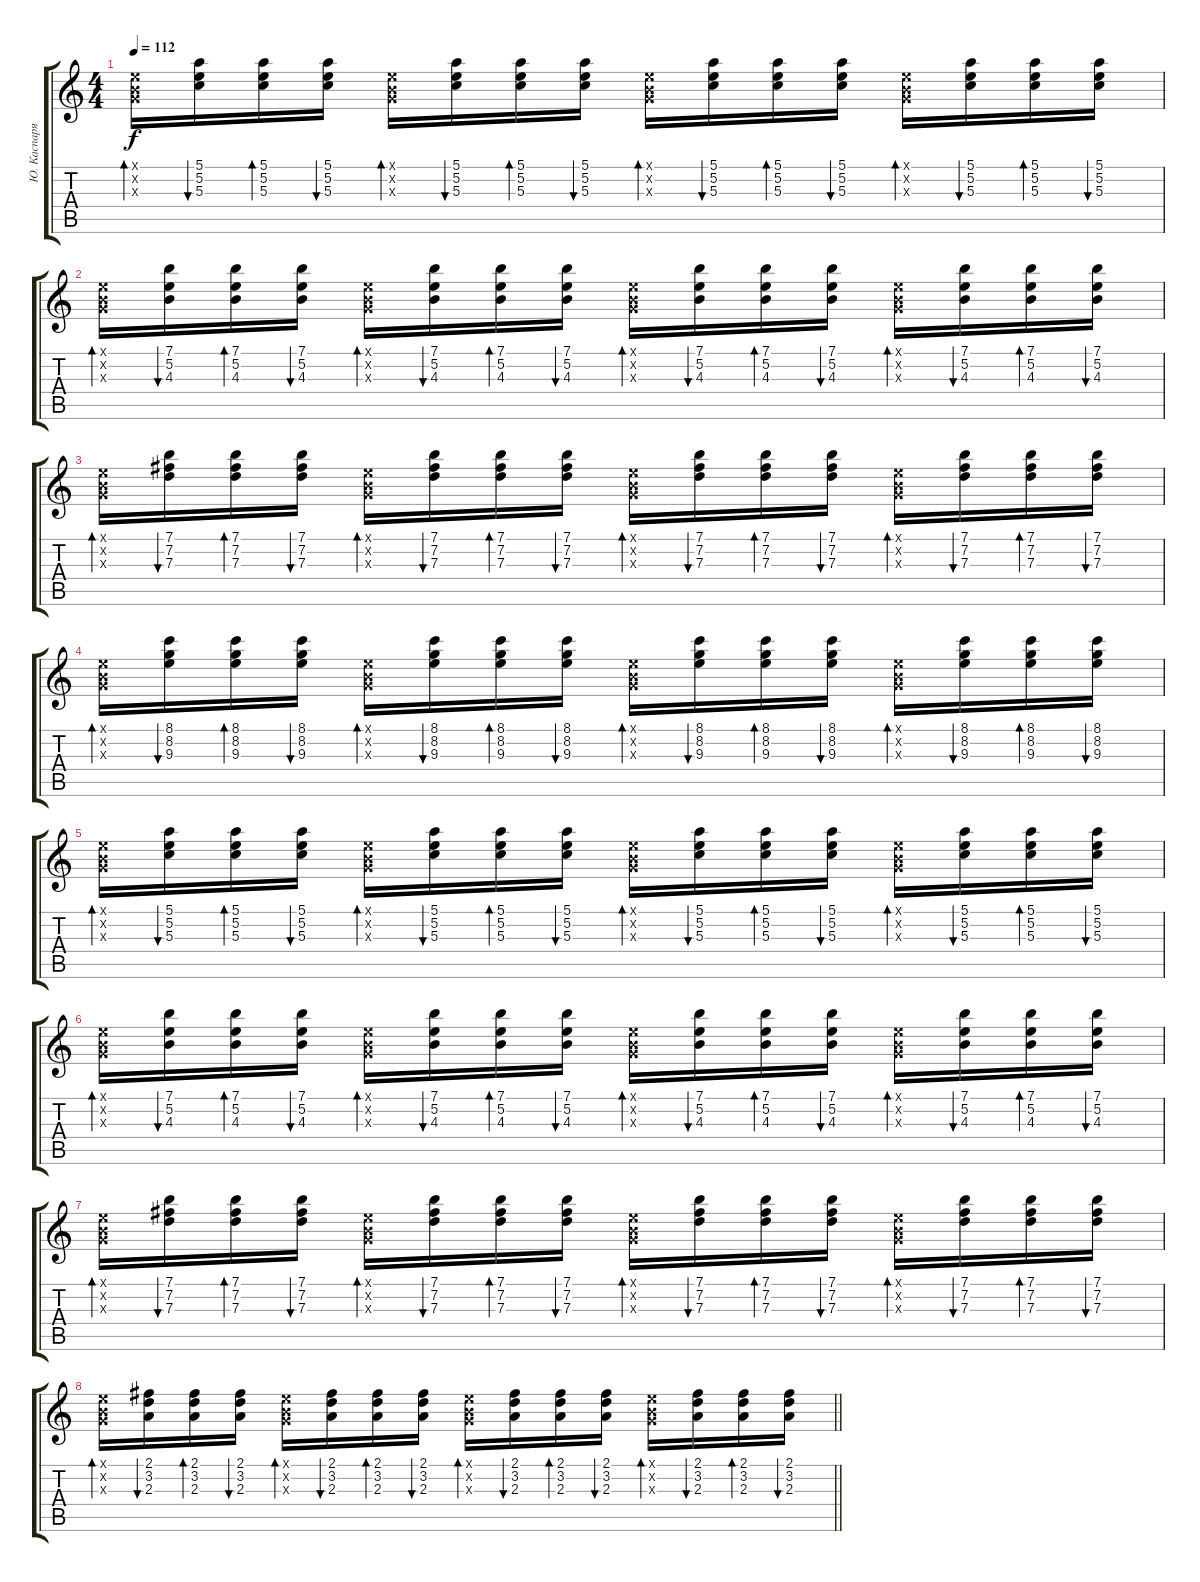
\track ("Ю. Каспарян (ритм)" "Ю. Каспаря") {instrument electricguitarclean}
\staff {score tabs}
\tuning (E4 B3 G3 D3 A2 E2) {hide}
\ts (4 4)
\tempo 112
\clef g2
\ks c
(0.1{x} 0.2{x} 0.3{x}).16{bd 60 dy f} (5.1 5.2 5.3).16{bu 60} (5.1 5.2 5.3).16{bd 60} (5.1 5.2 5.3).16{bu 60} (0.1{x} 0.2{x} 0.3{x}).16{bd 60} (5.1 5.2 5.3).16{bu 60} (5.1 5.2 5.3).16{bd 60} (5.1 5.2 5.3).16{bu 60} (0.1{x} 0.2{x} 0.3{x}).16{bd 60} (5.1 5.2 5.3).16{bu 60} (5.1 5.2 5.3).16{bd 60} (5.1 5.2 5.3).16{bu 60} (0.1{x} 0.2{x} 0.3{x}).16{bd 60} (5.1 5.2 5.3).16{bu 60} (5.1 5.2 5.3).16{bd 60} (5.1 5.2 5.3).16{bu 60} |
(0.1{x} 0.2{x} 0.3{x}).16{bd 60} (7.1 5.2 4.3).16{bu 60} (7.1 5.2 4.3).16{bd 60} (7.1 5.2 4.3).16{bu 60} (0.1{x} 0.2{x} 0.3{x}).16{bd 60} (7.1 5.2 4.3).16{bu 60} (7.1 5.2 4.3).16{bd 60} (7.1 5.2 4.3).16{bu 60} (0.1{x} 0.2{x} 0.3{x}).16{bd 60} (7.1 5.2 4.3).16{bu 60} (7.1 5.2 4.3).16{bd 60} (7.1 5.2 4.3).16{bu 60} (0.1{x} 0.2{x} 0.3{x}).16{bd 60} (7.1 5.2 4.3).16{bu 60} (7.1 5.2 4.3).16{bd 60} (7.1 5.2 4.3).16{bu 60} |
(0.1{x} 0.2{x} 0.3{x}).16{bd 60} (7.1 7.2 7.3).16{bu 60} (7.1 7.2 7.3).16{bd 60} (7.1 7.2 7.3).16{bu 60} (0.1{x} 0.2{x} 0.3{x}).16{bd 60} (7.1 7.2 7.3).16{bu 60} (7.1 7.2 7.3).16{bd 60} (7.1 7.2 7.3).16{bu 60} (0.1{x} 0.2{x} 0.3{x}).16{bd 60} (7.1 7.2 7.3).16{bu 60} (7.1 7.2 7.3).16{bd 60} (7.1 7.2 7.3).16{bu 60} (0.1{x} 0.2{x} 0.3{x}).16{bd 60} (7.1 7.2 7.3).16{bu 60} (7.1 7.2 7.3).16{bd 60} (7.1 7.2 7.3).16{bu 60} |
(0.1{x} 0.2{x} 0.3{x}).16{bd 60} (8.1 8.2 9.3).16{bu 60} (8.1 8.2 9.3).16{bd 60} (8.1 8.2 9.3).16{bu 60} (0.1{x} 0.2{x} 0.3{x}).16{bd 60} (8.1 8.2 9.3).16{bu 60} (8.1 8.2 9.3).16{bd 60} (8.1 8.2 9.3).16{bu 60} (0.1{x} 0.2{x} 0.3{x}).16{bd 60} (8.1 8.2 9.3).16{bu 60} (8.1 8.2 9.3).16{bd 60} (8.1 8.2 9.3).16{bu 60} (0.1{x} 0.2{x} 0.3{x}).16{bd 60} (8.1 8.2 9.3).16{bu 60} (8.1 8.2 9.3).16{bd 60} (8.1 8.2 9.3).16{bu 60} |
(0.1{x} 0.2{x} 0.3{x}).16{bd 60} (5.1 5.2 5.3).16{bu 60} (5.1 5.2 5.3).16{bd 60} (5.1 5.2 5.3).16{bu 60} (0.1{x} 0.2{x} 0.3{x}).16{bd 60} (5.1 5.2 5.3).16{bu 60} (5.1 5.2 5.3).16{bd 60} (5.1 5.2 5.3).16{bu 60} (0.1{x} 0.2{x} 0.3{x}).16{bd 60} (5.1 5.2 5.3).16{bu 60} (5.1 5.2 5.3).16{bd 60} (5.1 5.2 5.3).16{bu 60} (0.1{x} 0.2{x} 0.3{x}).16{bd 60} (5.1 5.2 5.3).16{bu 60} (5.1 5.2 5.3).16{bd 60} (5.1 5.2 5.3).16{bu 60} |
(0.1{x} 0.2{x} 0.3{x}).16{bd 60} (7.1 5.2 4.3).16{bu 60} (7.1 5.2 4.3).16{bd 60} (7.1 5.2 4.3).16{bu 60} (0.1{x} 0.2{x} 0.3{x}).16{bd 60} (7.1 5.2 4.3).16{bu 60} (7.1 5.2 4.3).16{bd 60} (7.1 5.2 4.3).16{bu 60} (0.1{x} 0.2{x} 0.3{x}).16{bd 60} (7.1 5.2 4.3).16{bu 60} (7.1 5.2 4.3).16{bd 60} (7.1 5.2 4.3).16{bu 60} (0.1{x} 0.2{x} 0.3{x}).16{bd 60} (7.1 5.2 4.3).16{bu 60} (7.1 5.2 4.3).16{bd 60} (7.1 5.2 4.3).16{bu 60} |
(0.1{x} 0.2{x} 0.3{x}).16{bd 60} (7.1 7.2 7.3).16{bu 60} (7.1 7.2 7.3).16{bd 60} (7.1 7.2 7.3).16{bu 60} (0.1{x} 0.2{x} 0.3{x}).16{bd 60} (7.1 7.2 7.3).16{bu 60} (7.1 7.2 7.3).16{bd 60} (7.1 7.2 7.3).16{bu 60} (0.1{x} 0.2{x} 0.3{x}).16{bd 60} (7.1 7.2 7.3).16{bu 60} (7.1 7.2 7.3).16{bd 60} (7.1 7.2 7.3).16{bu 60} (0.1{x} 0.2{x} 0.3{x}).16{bd 60} (7.1 7.2 7.3).16{bu 60} (7.1 7.2 7.3).16{bd 60} (7.1 7.2 7.3).16{bu 60} |
\barLineRight lightlight
(0.1{x} 0.2{x} 0.3{x}).16{bd 60} (2.1 3.2 2.3).16{bu 60} (2.1 3.2 2.3).16{bd 60} (2.1 3.2 2.3).16{bu 60} (0.1{x} 0.2{x} 0.3{x}).16{bd 60} (2.1 3.2 2.3).16{bu 60} (2.1 3.2 2.3).16{bd 60} (2.1 3.2 2.3).16{bu 60} (0.1{x} 0.2{x} 0.3{x}).16{bd 60} (2.1 3.2 2.3).16{bu 60} (2.1 3.2 2.3).16{bd 60} (2.1 3.2 2.3).16{bu 60} (0.1{x} 0.2{x} 0.3{x}).16{bd 60} (2.1 3.2 2.3).16{bu 60} (2.1 3.2 2.3).16{bd 60} (2.1 3.2 2.3).16{bu 60}
